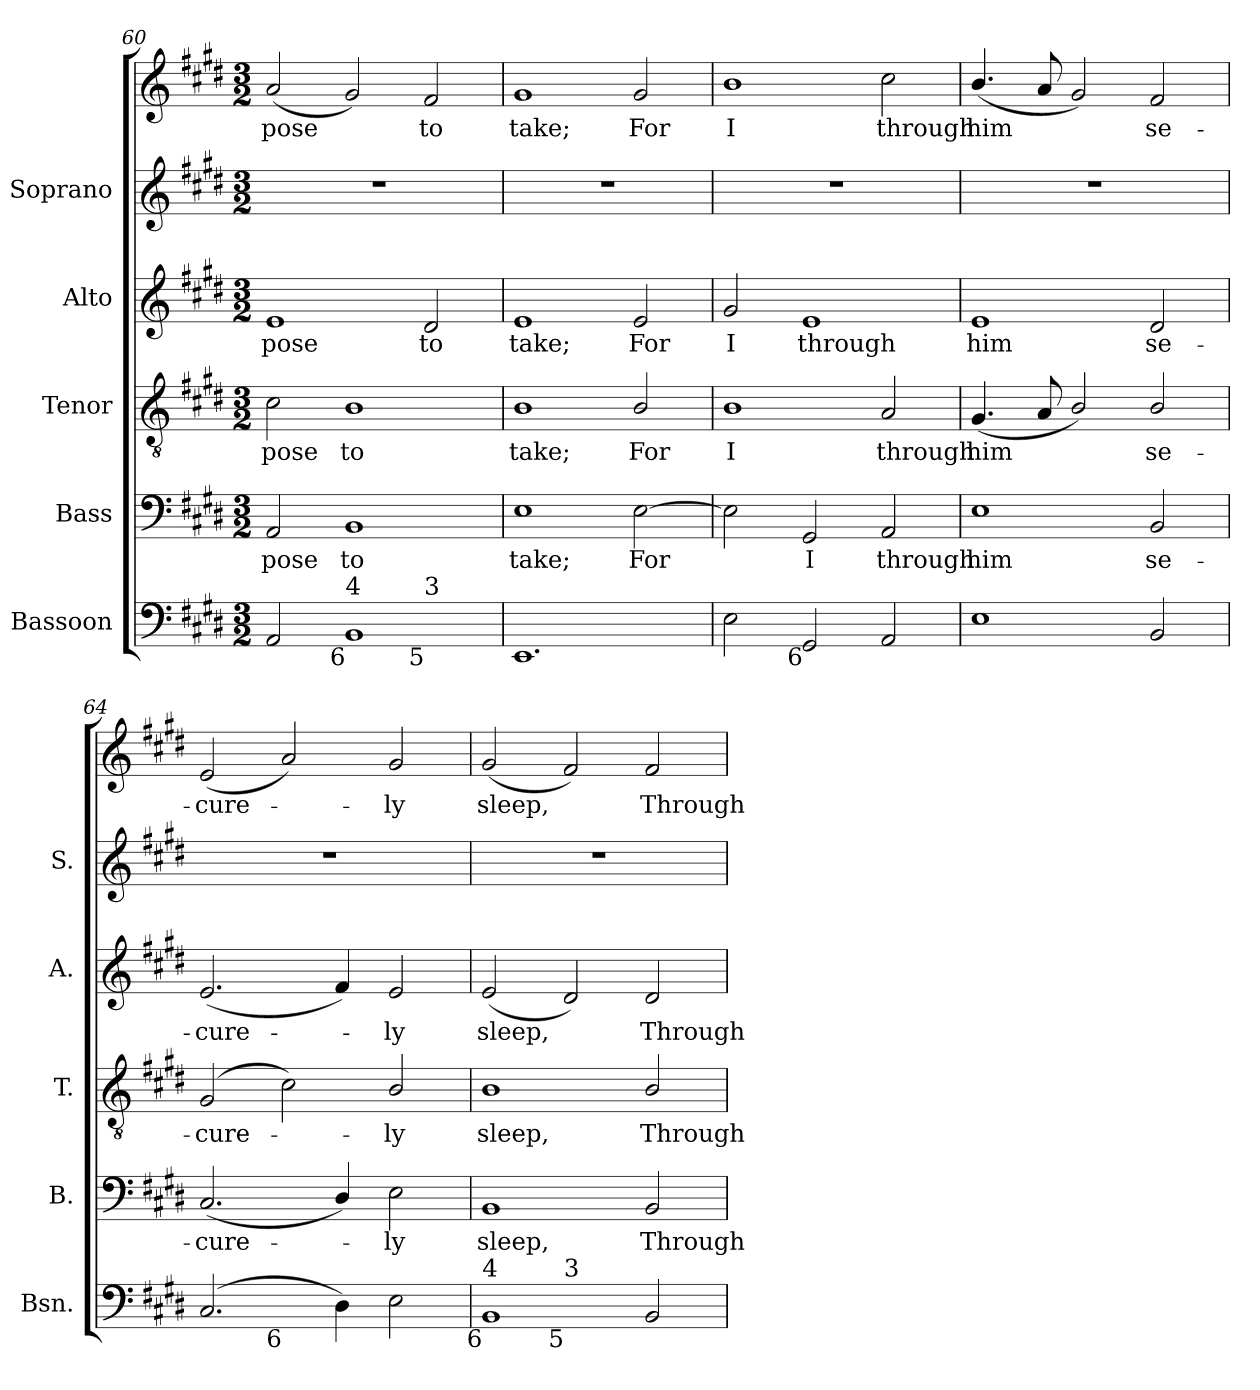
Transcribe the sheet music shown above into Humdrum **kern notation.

**kern	**kern	**text	**kern	**text	**kern	**text	**kern	**kern	**text
*part5	*part4	*part4	*part3	*part3	*part2	*part2	*part1	*part1	*part1
*staff6	*staff5	*staff5	*staff4	*staff4	*staff3	*staff3	*staff2	*staff1	*staff1
*I"Bassoon	*I"Bass	*	*I"Tenor	*	*I"Alto	*	*I"Soprano	*	*
*I'Bsn.	*I'B.	*	*I'T.	*	*I'A.	*	*I'S.	*	*
*clefF4	*clefF4	*	*clefGv2	*	*clefG2	*	*clefG2	*clefG2	*
*	*	*	*ITrd7c12	*	*	*	*	*	*
*k[f#c#g#d#]	*k[f#c#g#d#]	*	*k[f#c#g#d#]	*	*k[f#c#g#d#]	*	*k[f#c#g#d#]	*k[f#c#g#d#]	*
*E:	*E:	*	*E:	*	*E:	*	*E:	*E:	*
*M3/2	*M3/2	*	*M3/2	*	*M3/2	*	*M3/2	*M3/2	*
=60	=60	=60	=60	=60	=60	=60	=60	=60	=60
!	!	!LO:LY:b:color=#000000	!	!	!	!	!	!	!
!	!	!	!	!LO:LY:b:color=#000000	!	!	!	!	!
!	!	!	!	!	!	!LO:LY:b:color=#000000	!LO:N:vis=1	!	!
!	!	!	!	!	!	!	!	!	!LO:LY:b:color=#000000
*^	*	*	*	*	*	*	*	*	*
2AAi/	1ryy	2AAi/	-pose	2C#i\	-pose	1ei	-pose	1.r	(2ai/	-pose
!	!	!	!LO:LY:b:color=#000000	!	!	!	!	!	!	!
!LO:TX:b:rj:t=6	!	!	!	!	!	!	!	!	!	!
!LO:TX:t=4	!	!	!	!	!	!	!	!	!	!
!	!	!	!	!	!LO:LY:b:color=#000000	!	!	!	!	!
1BBi	.	1BBi	to	1BBi	to	.	.	.	2g#i/)	.
!	!	!	!	!	!	!	!LO:LY:b:color=#000000	!	!	!
!	!LO:TX:b:rj:t=5	!	!	!	!	!	!	!	!	!
!	!LO:TX:t=3	!	!	!	!	!	!	!	!	!
!	!	!	!	!	!	!	!	!	!	!LO:LY:b:color=#000000
.	2ryy	.	.	.	.	2d#i/	to	.	2f#i/	to
*v	*v	*	*	*	*	*	*	*	*	*
=61	=61	=61	=61	=61	=61	=61	=61	=61	=61
*^	*	*	*	*	*	*	*	*	*
!	!	!	!LO:LY:b:color=#000000	!	!	!	!	!	!	!
*v	*v	*	*	*	*	*	*	*	*	*
*^	*	*	*	*	*	*	*	*	*
!	!	!	!	!	!LO:LY:b:color=#000000	!	!	!	!	!
*v	*v	*	*	*	*	*	*	*	*	*
*^	*	*	*	*	*	*	*	*	*
!	!	!	!	!	!	!	!LO:LY:b:color=#000000	!LO:N:vis=1	!	!
*v	*v	*	*	*	*	*	*	*	*	*
*^	*	*	*	*	*	*	*	*	*
!	!	!	!	!	!	!	!	!	!	!LO:LY:b:color=#000000
*v	*v	*	*	*	*	*	*	*	*	*
1.EEi	1Ei	take;	1BBi	take;	1ei	take;	1.r	1g#i	take;
!	!	!LO:LY:b:color=#000000	!	!	!	!	!	!	!
!	!	!	!	!LO:LY:b:color=#000000	!	!	!	!	!
!	!	!	!	!	!	!LO:LY:b:color=#000000	!	!	!
!	!	!	!	!	!	!	!	!	!LO:LY:b:color=#000000
.	[2Ei\	For	2BBi/	For	2ei/	For	.	2g#i/	For
!!LO:PB:g=z
=62	=62	=62	=62	=62	=62	=62	=62	=62	=62
!	!	!	!	!LO:LY:b:color=#000000	!	!	!	!	!
!	!	!	!	!	!	!LO:LY:b:color=#000000	!LO:N:vis=1	!	!
!	!	!	!	!	!	!	!	!	!LO:LY:b:color=#000000
2Ei\	2Ei\]	.	1BBi	I	2g#i/	I	1.r	1bi	I
!	!	!LO:LY:b:color=#000000	!	!	!	!	!	!	!
!LO:TX:b:rj:t=6	!	!	!	!	!	!	!	!	!
!	!	!	!	!	!	!LO:LY:b:color=#000000	!	!	!
2GG#i/	2GG#i/	I	.	.	1ei	through	.	.	.
!	!	!LO:LY:b:color=#000000	!	!	!	!	!	!	!
!	!	!	!	!LO:LY:b:color=#000000	!	!	!	!	!
!	!	!	!	!	!	!	!	!	!LO:LY:b:color=#000000
2AAi/	2AAi/	through	2AAi/	through	.	.	.	2cc#i\	through
=63	=63	=63	=63	=63	=63	=63	=63	=63	=63
!	!	!LO:LY:b:color=#000000	!	!	!	!	!	!	!
!	!	!	!	!LO:LY:b:color=#000000	!	!	!	!	!
!	!	!	!	!	!	!LO:LY:b:color=#000000	!LO:N:vis=1	!	!
!	!	!	!	!	!	!	!	!	!LO:LY:b:color=#000000
1Ei	1Ei	him	(4.GG#i/	him	1ei	him	1.r	(4.bi/	him
.	.	.	8AAi/	.	.	.	.	8ai/	.
.	.	.	2BBi/)	.	.	.	.	2g#i/)	.
!	!	!LO:LY:b:color=#000000	!	!	!	!	!	!	!
!	!	!	!	!LO:LY:b:color=#000000	!	!	!	!	!
!	!	!	!	!	!	!LO:LY:b:color=#000000	!	!	!
!	!	!	!	!	!	!	!	!	!LO:LY:b:color=#000000
2BBi/	2BBi/	se-	2BBi/	se-	2d#i/	se-	.	2f#i/	se-
=64	=64	=64	=64	=64	=64	=64	=64	=64	=64
!	!	!LO:LY:b:color=#000000	!	!	!	!	!	!	!
!	!	!	!	!LO:LY:b:color=#000000	!	!	!	!	!
!	!	!	!	!	!	!LO:LY:b:color=#000000	!LO:N:vis=1	!	!
!LO:TX:b:rj:t=5	!	!	!	!	!	!	!	!	!
!	!	!	!	!	!	!	!	!	!LO:LY:b:color=#000000
*^	*	*	*	*	*	*	*	*	*
(2.C#i/	2ryy	(2.C#i/	-cure-	(2GG#i/	-cure-	(2.ei/	-cure-	1.r	(2ei/	-cure-
!	!LO:TX:b:rj:t=6	!	!	!	!	!	!	!	!	!
.	1ryy	.	.	2C#i\)	.	.	.	.	2ai/)	.
4D#i\)	.	4D#i/)	.	.	.	4f#i/)	.	.	.	.
!	!	!	!LO:LY:b:color=#000000	!	!	!	!	!	!	!
!	!	!	!	!	!LO:LY:b:color=#000000	!	!	!	!	!
!	!	!	!	!	!	!	!LO:LY:b:color=#000000	!	!	!
!	!	!	!	!	!	!	!	!	!	!LO:LY:b:color=#000000
2Ei\	.	2Ei\	-ly	2BBi/	-ly	2ei/	-ly	.	2g#i/	-ly
=65	=65	=65	=65	=65	=65	=65	=65	=65	=65	=65
!	!	!	!LO:LY:b:color=#000000	!	!	!	!	!	!	!
!	!	!	!	!	!LO:LY:b:color=#000000	!	!	!	!	!
!	!	!	!	!	!	!	!LO:LY:b:color=#000000	!LO:N:vis=1	!	!
!LO:TX:b:rj:t=6	!	!	!	!	!	!	!	!	!	!
!LO:TX:t=4	!	!	!	!	!	!	!	!	!	!
!	!	!	!	!	!	!	!	!	!	!LO:LY:b:color=#000000
1BBi	2ryy	1BBi	sleep,	1BBi	sleep,	(2ei/	sleep,	1.r	(2g#i/	sleep,
!	!LO:TX:b:rj:t=5	!	!	!	!	!	!	!	!	!
!	!LO:TX:t=3	!	!	!	!	!	!	!	!	!
.	1ryy	.	.	.	.	2d#i/)	.	.	2f#i/)	.
!	!	!	!LO:LY:b:color=#000000	!	!	!	!	!	!	!
!	!	!	!	!	!LO:LY:b:color=#000000	!	!	!	!	!
!	!	!	!	!	!	!	!LO:LY:b:color=#000000	!	!	!
!	!	!	!	!	!	!	!	!	!	!LO:LY:b:color=#000000
2BBi/	.	2BBi/	Through	2BBi/	Through	2d#i/	Through	.	2f#i/	Through
*v	*v	*	*	*	*	*	*	*	*	*
=	=	=	=	=	=	=	=	=	=
*-	*-	*-	*-	*-	*-	*-	*-	*-	*-
